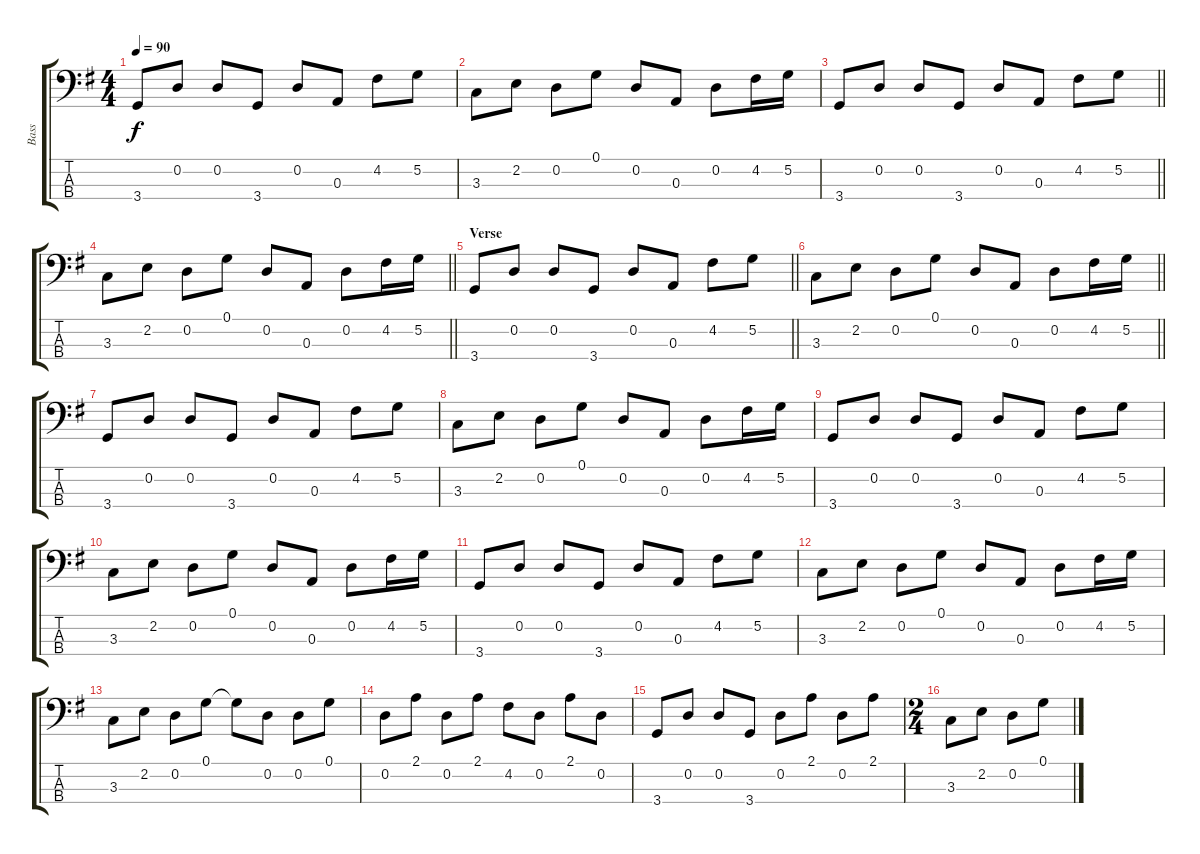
\track ("Bass" "Bass") {instrument electricbassfinger}
\staff {score tabs}
\tuning (G2 D2 A1 E1) {hide}
\ts (4 4)
\tempo 90
\clef f4
\ks g
3.4.8{dy f instrument electricbassfinger} 0.2.8 0.2.8 3.4.8 0.2.8 0.3.8 4.2.8 5.2.8 |
3.3.8 2.2.8 0.2.8 0.1.8 0.2.8 0.3.8 0.2.8 4.2.16 5.2.16 |
\barLineRight lightlight
3.4.8 0.2.8 0.2.8 3.4.8 0.2.8 0.3.8 4.2.8 5.2.8 |
\barLineRight lightlight
3.3.8 2.2.8 0.2.8 0.1.8 0.2.8 0.3.8 0.2.8 4.2.16 5.2.16 |
\section ("" "Verse")
\barLineRight lightlight
3.4.8 0.2.8 0.2.8 3.4.8 0.2.8 0.3.8 4.2.8 5.2.8 |
\barLineRight lightlight
3.3.8 2.2.8 0.2.8 0.1.8 0.2.8 0.3.8 0.2.8 4.2.16 5.2.16 |
3.4.8 0.2.8 0.2.8 3.4.8 0.2.8 0.3.8 4.2.8 5.2.8 |
3.3.8 2.2.8 0.2.8 0.1.8 0.2.8 0.3.8 0.2.8 4.2.16 5.2.16 |
3.4.8 0.2.8 0.2.8 3.4.8 0.2.8 0.3.8 4.2.8 5.2.8 |
3.3.8 2.2.8 0.2.8 0.1.8 0.2.8 0.3.8 0.2.8 4.2.16 5.2.16 |
3.4.8 0.2.8 0.2.8 3.4.8 0.2.8 0.3.8 4.2.8 5.2.8 |
3.3.8 2.2.8 0.2.8 0.1.8 0.2.8 0.3.8 0.2.8 4.2.16 5.2.16 |
3.3.8 2.2.8 0.2.8 0.1.8 0.1{t}.8 0.2.8 0.2.8 0.1.8 |
0.2.8 2.1.8 0.2.8 2.1.8 4.2.8 0.2.8 2.1.8 0.2.8 |
3.4.8 0.2.8 0.2.8 3.4.8 0.2.8 2.1.8 0.2.8 2.1.8 |
\ts (2 4)
3.3.8 2.2.8 0.2.8 0.1.8
